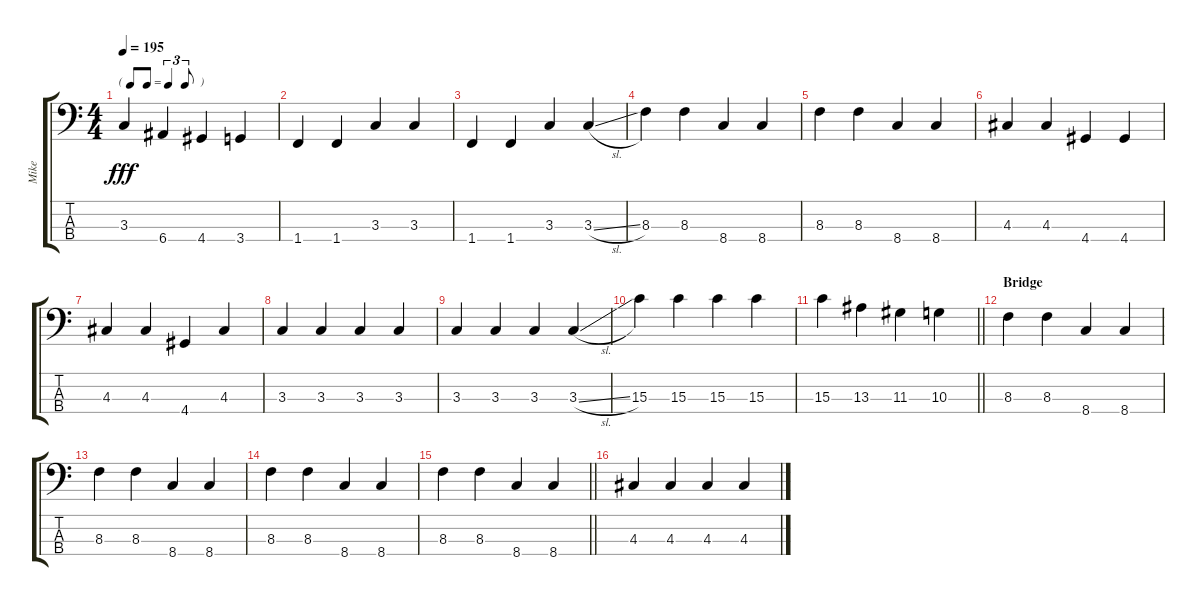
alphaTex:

\track ("Mike" "Mike") {instrument electricbasspick}
\staff {score tabs}
\tuning (G2 D2 A1 E1) {hide}
\ts (4 4)
\tf triplet8th
\tempo 195
\clef f4
\ks c
3.3.4{dy fff} 6.4.4 4.4.4 3.4.4 |
1.4.4 1.4.4 3.3.4 3.3.4 |
1.4.4 1.4.4 3.3.4 3.3{sl}.4 |
8.3.4 8.3.4 8.4.4 8.4.4 |
8.3.4 8.3.4 8.4.4 8.4.4 |
4.3.4 4.3.4 4.4.4 4.4.4 |
4.3.4 4.3.4 4.4.4 4.3.4 |
3.3.4 3.3.4 3.3.4 3.3.4 |
3.3.4 3.3.4 3.3.4 3.3{sl}.4 |
15.3.4 15.3.4 15.3.4 15.3.4 |
\barLineRight lightlight
15.3.4 13.3.4 11.3.4 10.3.4 |
\section ("" "Bridge")
8.3.4 8.3.4 8.4.4 8.4.4 |
8.3.4 8.3.4 8.4.4 8.4.4 |
8.3.4 8.3.4 8.4.4 8.4.4 |
\barLineRight lightlight
8.3.4 8.3.4 8.4.4 8.4.4 |
4.3.4 4.3.4 4.3.4 4.3.4
